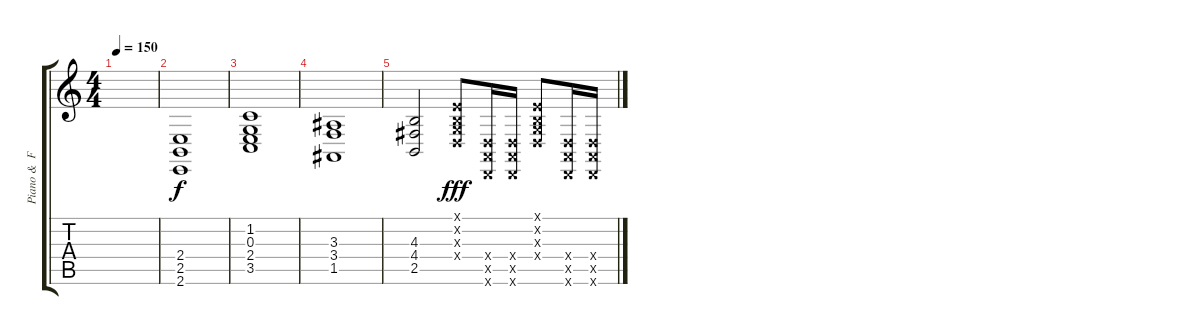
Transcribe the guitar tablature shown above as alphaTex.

\track ("Piano &  FX" "Piano &  F") {instrument electricgrandpiano}
\staff {score tabs}
\tuning (E4 B3 G3 D3 A2 D2) {hide}
\ts (4 4)
\tempo 150
\clef g2
\ks c
|
(2.4 2.5 2.6).1 |
(1.2 0.3 2.4 3.5).1 |
(3.3 3.4 1.5).1 |
(4.3 4.4 2.5).2 (0.1{x} 0.2{x} 0.3{x} 0.4{x}).8{dy fff} (0.4{x} 0.5{x} 0.6{x}).16 (0.4{x} 0.5{x} 0.6{x}).16 (0.1{x} 0.2{x} 0.3{x} 0.4{x}).8 (0.4{x} 0.5{x} 0.6{x}).16 (0.4{x} 0.5{x} 0.6{x}).16
